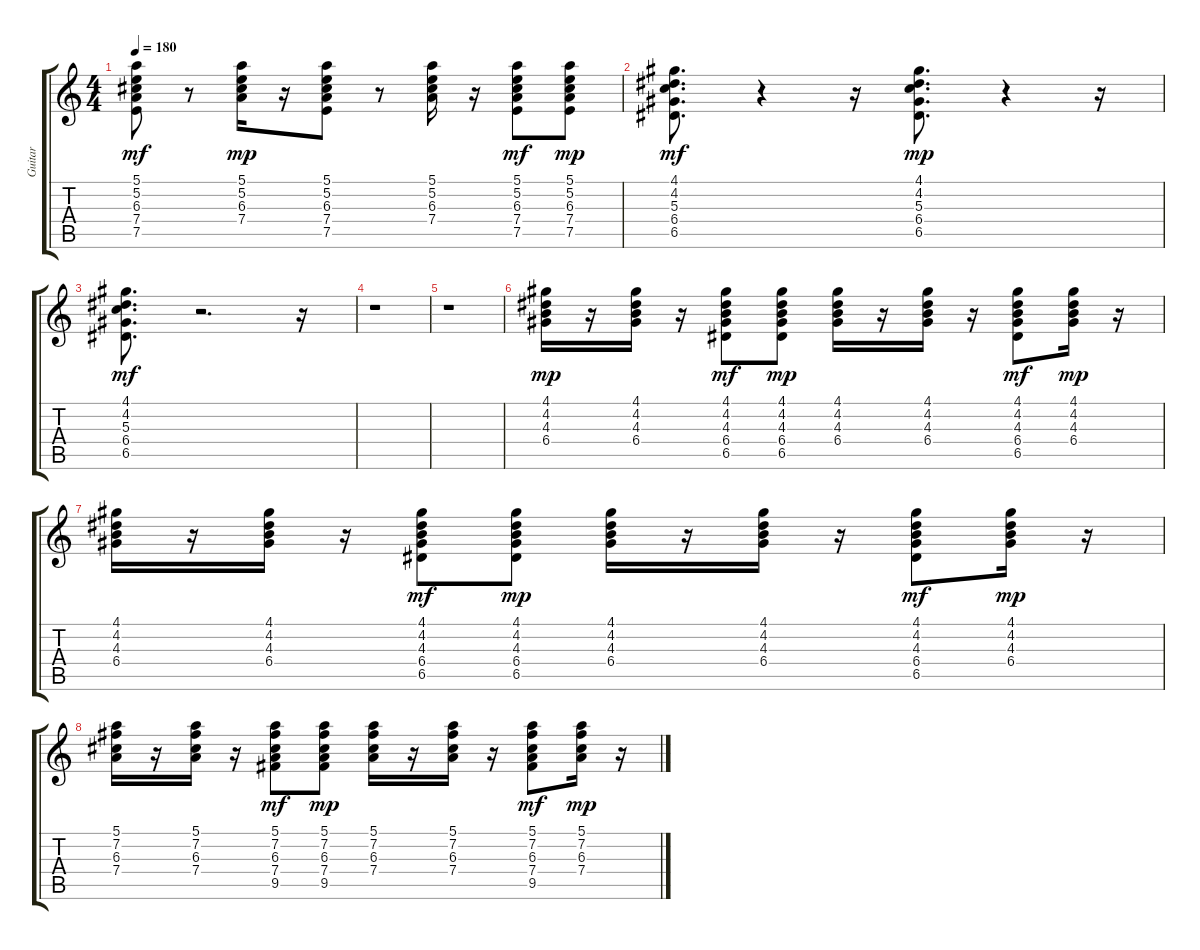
\track ("Guitar" "Guitar") {instrument acousticguitarsteel}
\staff {score tabs}
\tuning (E4 B3 G3 D3 A2 E2) {hide}
\ts (4 4)
\tempo 180
\clef g2
\ks c
(5.1 5.2 6.3 7.4 7.5).8{dy mf} r.8 (5.1 5.2 6.3 7.4).16{dy mp} r.16 (5.1 5.2 6.3 7.4 7.5).8 r.8 (5.1 5.2 6.3 7.4).16 r.16 (5.1 5.2 6.3 7.4 7.5).8{dy mf} (5.1 5.2 6.3 7.4 7.5).8{dy mp} |
(4.1 4.2 5.3 6.4 6.5).8{d dy mf} r.4 r.16 (4.1 4.2 5.3 6.4 6.5).8{d dy mp} r.4 r.16 |
(4.1 4.2 5.3 6.4 6.5).8{d dy mf} r.2{d} r.16 |
r.1 |
r.1 |
(4.1 4.2 4.3 6.4).16{dy mp} r.16 (4.1 4.2 4.3 6.4).16 r.16 (4.1 4.2 4.3 6.4 6.5).8{dy mf} (4.1 4.2 4.3 6.4 6.5).8{dy mp} (4.1 4.2 4.3 6.4).16 r.16 (4.1 4.2 4.3 6.4).16 r.16 (4.1 4.2 4.3 6.4 6.5).8{dy mf} (4.1 4.2 4.3 6.4).16{dy mp} r.16 |
(4.1 4.2 4.3 6.4).16 r.16 (4.1 4.2 4.3 6.4).16 r.16 (4.1 4.2 4.3 6.4 6.5).8{dy mf} (4.1 4.2 4.3 6.4 6.5).8{dy mp} (4.1 4.2 4.3 6.4).16 r.16 (4.1 4.2 4.3 6.4).16 r.16 (4.1 4.2 4.3 6.4 6.5).8{dy mf} (4.1 4.2 4.3 6.4).16{dy mp} r.16 |
(5.1 7.2 6.3 7.4).16 r.16 (5.1 7.2 6.3 7.4).16 r.16 (5.1 7.2 6.3 7.4 9.5).8{dy mf} (5.1 7.2 6.3 7.4 9.5).8{dy mp} (5.1 7.2 6.3 7.4).16 r.16 (5.1 7.2 6.3 7.4).16 r.16 (5.1 7.2 6.3 7.4 9.5).8{dy mf} (5.1 7.2 6.3 7.4).16{dy mp} r.16
